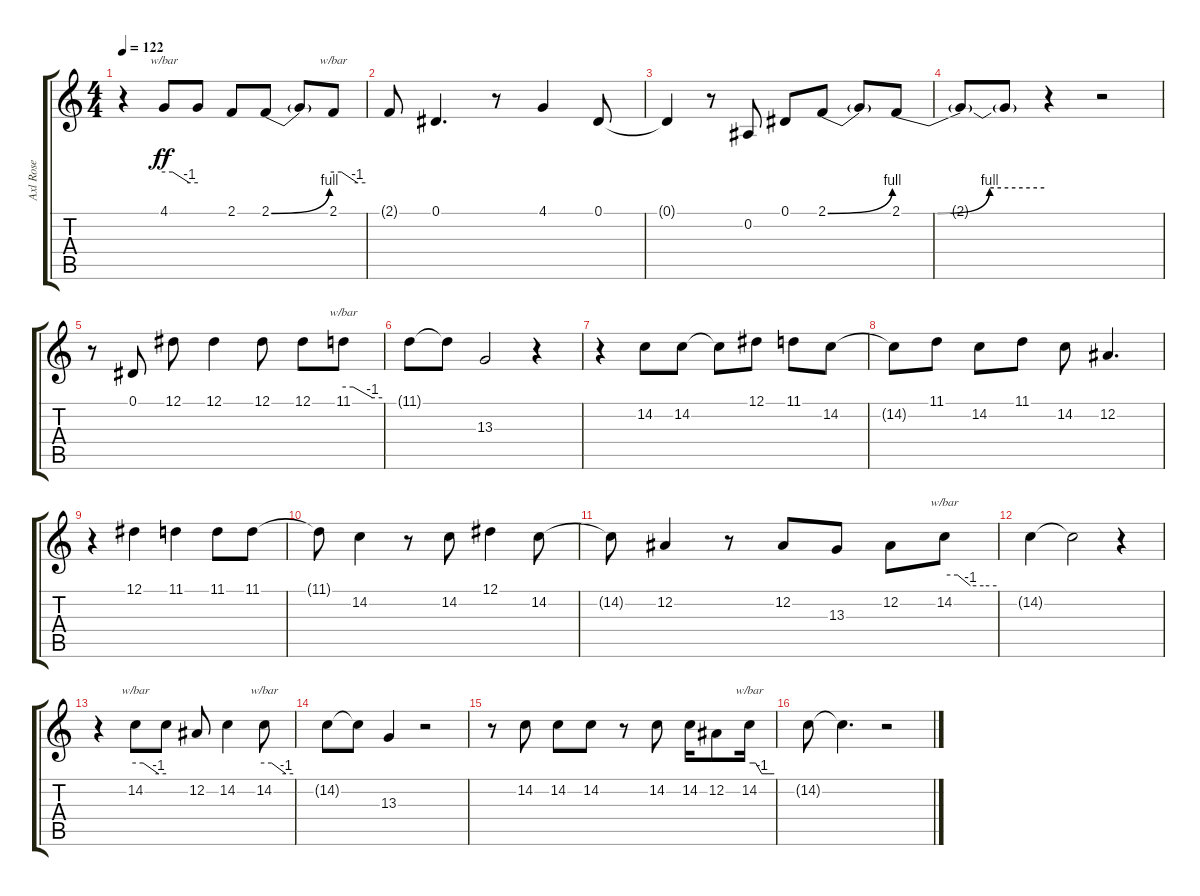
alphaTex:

\track ("Axl Rose" "Axl Rose") {instrument lead5charang}
\staff {score tabs}
\tuning (Eb4 Bb3 Gb3 Db3 Ab2 Eb2) {hide}
\ts (4 4)
\tempo 122
\clef g2
\ks c
r.4{dy ff} 4.1.8{tbe (custom default 0 0 15 0 45 -4 60 -4)} 4.1{t}.8 2.1.8 2.1{be (bend 0 0 60 4)}.8 2.1{t}.8 2.1.8{tbe (custom default 0 0 15 0 45 -4 60 -4)} |
2.1{t}.8 0.1.4{d} r.8 4.1.4 0.1.8 |
0.1{t}.4 r.8 0.2.8 0.1.8 2.1{be (bend 0 0 60 4)}.8 2.1{t}.8 2.1{be (custom 0 0 15 0 37 4 60 4)}.8 |
2.1{t}.8 2.1{t}.8 r.4 r.2 |
r.8 0.1.8 12.1.8 12.1.4 12.1.8 12.1.8 11.1.8{tbe (custom default 0 0 15 0 45 -4 60 -4)} |
11.1{t}.8 11.1{t}.8 13.3.2 r.4 |
r.4 14.2.8 14.2.8 14.2{t}.8 12.1.8 11.1.8 14.2.8 |
14.2{t}.8 11.1.8 14.2.8 11.1.8 14.2.8 12.2.4{d} |
r.4 12.1.4 11.1.4 11.1.8 11.1.8 |
11.1{t}.8 14.2.4 r.8 14.2.8 12.1.4 14.2.8 |
14.2{t}.8 12.2.4 r.8 12.2.8 13.3.8 12.2.8 14.2.8{tbe (custom default 0 0 15 0 30 -4 45 -4 60 -4)} |
14.2{t}.4 14.2{t}.2 r.4 |
r.4 14.2.8{tbe (custom default 0 0 15 0 45 -4 60 -4)} 14.2{t}.8 12.2.8 14.2.4 14.2.8{tbe (custom default 0 0 15 0 45 -4 60 -4)} |
14.2{t}.8 14.2{t}.8 13.3.4 r.2 |
r.8 14.2.8 14.2.8 14.2.8 r.8 14.2.8 14.2.16 12.2.8 14.2.16{tbe (custom default 0 0 15 0 30 -4 45 -4 60 -4)} |
14.2{t}.8 14.2{t}.4{d} r.2
